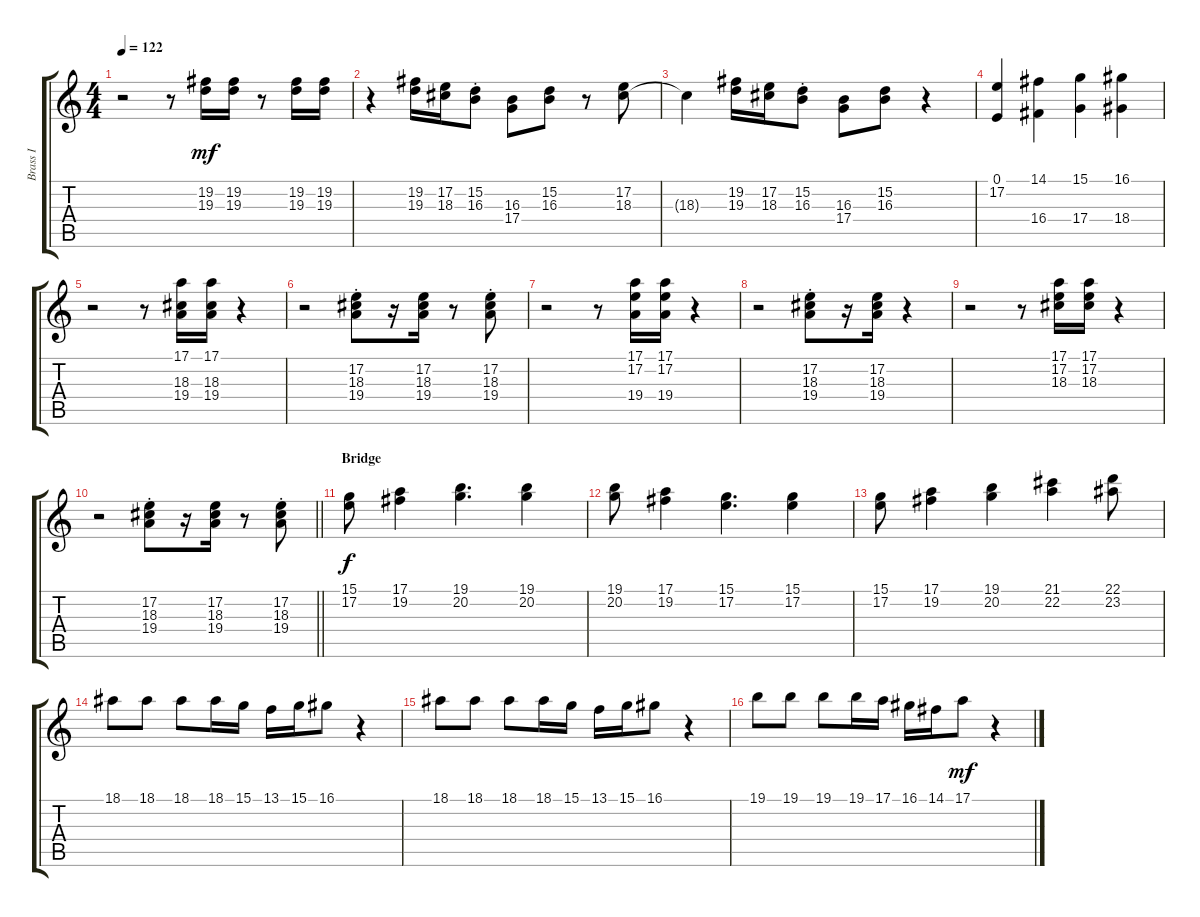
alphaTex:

\track ("Brass I" "Brass I") {instrument brasssection}
\staff {score tabs}
\tuning (E4 B3 G3 D3 A2 E2) {hide}
\ts (4 4)
\tempo 122
\clef g2
\ks c
r.2{dy mf} r.8 (19.2 19.3).16 (19.2 19.3).16 r.8 (19.2 19.3).16 (19.2 19.3).16 |
r.4 (19.2 19.3).16 (17.2 18.3).16 (15.2{st} 16.3{st}).8 (16.3 17.4).8 (15.2 16.3).8 r.8 (17.2 18.3).8 |
18.3{t}.4 (19.2 19.3).16 (17.2 18.3).16 (15.2{st} 16.3{st}).8 (16.3 17.4).8 (15.2 16.3).8 r.4 |
(0.1 17.2).4 (14.1 16.4).4 (15.1 17.4).4 (16.1 18.4).4 |
r.2 r.8 (17.1 18.3 19.4).16 (17.1 18.3 19.4).16 r.4 |
r.2 (17.2{st} 18.3{st} 19.4{st}).8 r.16 (17.2 18.3 19.4).16 r.8 (17.2{st} 18.3{st} 19.4{st}).8 |
r.2 r.8 (17.1 17.2 19.4).16 (17.1 17.2 19.4).16 r.4 |
r.2 (17.2{st} 18.3{st} 19.4{st}).8 r.16 (17.2 18.3 19.4).16 r.4 |
r.2 r.8 (17.1 17.2 18.3).16 (17.1 17.2 18.3).16 r.4 |
\barLineRight lightlight
r.2 (17.2{st} 18.3{st} 19.4{st}).8 r.16 (17.2 18.3 19.4).16 r.8 (17.2{st} 18.3{st} 19.4{st}).8 |
\section ("" "Bridge")
(15.1 17.2).8{dy f} (17.1 19.2).4 (19.1 20.2).4{d} (19.1 20.2).4 |
(19.1 20.2).8 (17.1 19.2).4 (15.1 17.2).4{d} (15.1 17.2).4 |
(15.1 17.2).8 (17.1 19.2).4 (19.1 20.2).4 (21.1 22.2).4 (22.1 23.2).8 |
18.1.8 18.1.8 18.1.8 18.1.16 15.1.16 13.1.16 15.1.16 16.1.8 r.4 |
18.1.8 18.1.8 18.1.8 18.1.16 15.1.16 13.1.16 15.1.16 16.1.8 r.4 |
19.1.8 19.1.8 19.1.8 19.1.16 17.1.16 16.1.16 14.1.16 17.1.8{dy mf} r.4
